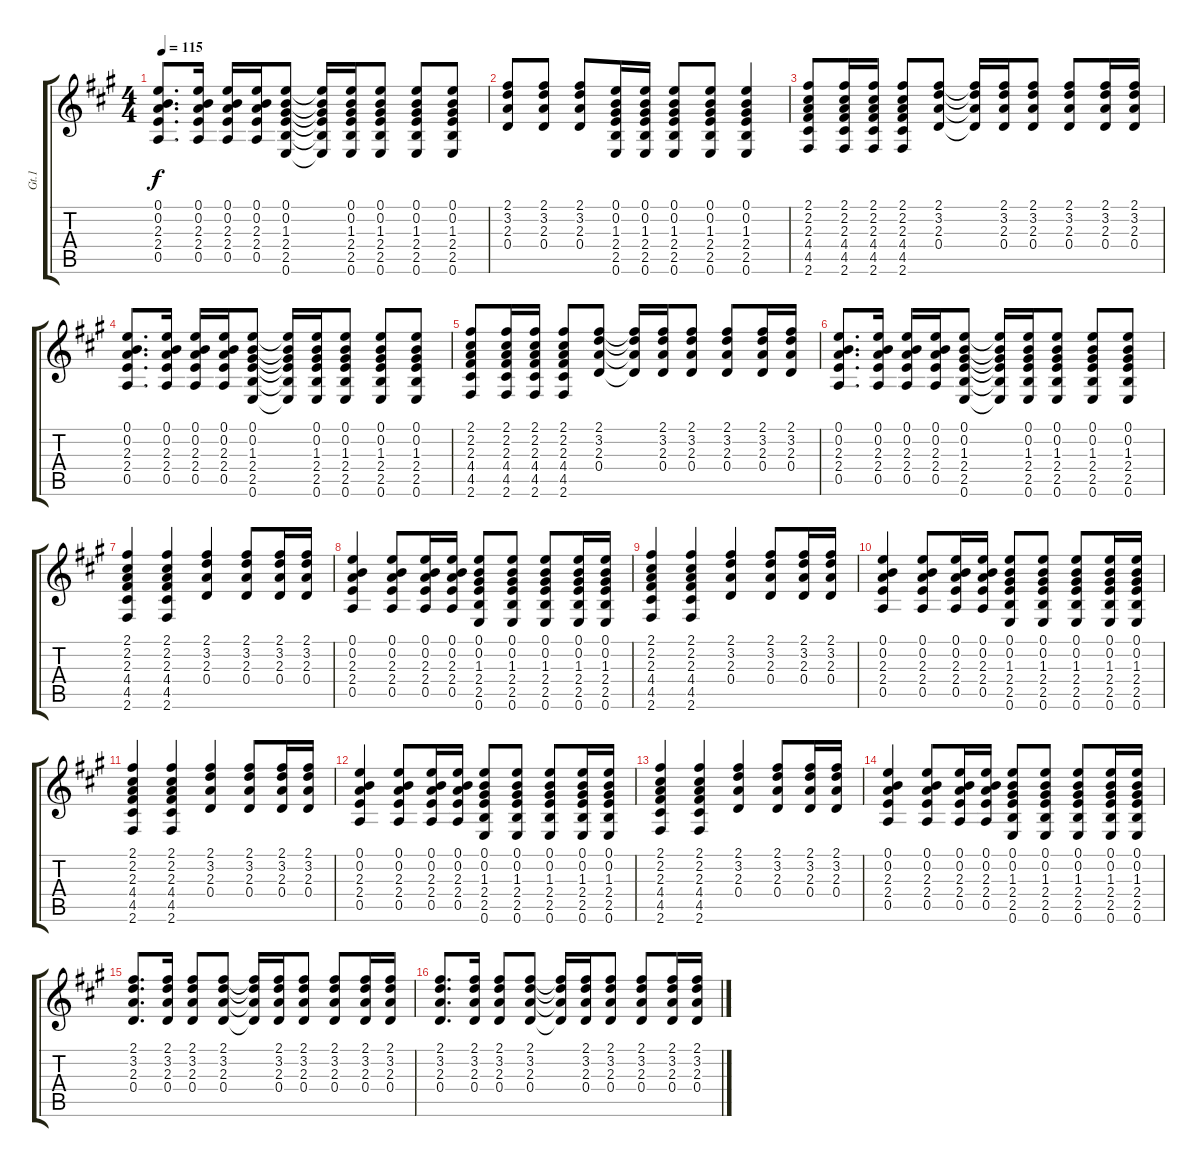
\track ("Gt.1" "Gt.1") {instrument acousticguitarsteel}
\staff {score tabs}
\tuning (E4 B3 G3 D3 A2 E2) {hide}
\ts (4 4)
\tempo 115
\clef g2
\ks a
(0.1 0.2 2.3 2.4 0.5).8{d dy f} (0.1 0.2 2.3 2.4 0.5).16 (0.1 0.2 2.3 2.4 0.5).16 (0.1 0.2 2.3 2.4 0.5).16 (0.1 0.2 1.3 2.4 2.5 0.6).8 (0.1{t} 0.2{t} 1.3{t} 2.4{t} 2.5{t} 0.6{t}).16 (0.1 0.2 1.3 2.4 2.5 0.6).16 (0.1 0.2 1.3 2.4 2.5 0.6).8 (0.1 0.2 1.3 2.4 2.5 0.6).8 (0.1 0.2 1.3 2.4 2.5 0.6).8 |
(2.1 3.2 2.3 0.4).8 (2.1 3.2 2.3 0.4).8 (2.1 3.2 2.3 0.4).8 (0.1 0.2 1.3 2.4 2.5 0.6).16 (0.1 0.2 1.3 2.4 2.5 0.6).16 (0.1 0.2 1.3 2.4 2.5 0.6).8 (0.1 0.2 1.3 2.4 2.5 0.6).8 (0.1 0.2 1.3 2.4 2.5 0.6).4 |
(2.1 2.2 2.3 4.4 4.5 2.6).8 (2.1 2.2 2.3 4.4 4.5 2.6).16 (2.1 2.2 2.3 4.4 4.5 2.6).16 (2.1 2.2 2.3 4.4 4.5 2.6).8 (2.1 3.2 2.3 0.4).8 (2.1{t} 3.2{t} 2.3{t} 0.4{t}).16 (2.1 3.2 2.3 0.4).16 (2.1 3.2 2.3 0.4).8 (2.1 3.2 2.3 0.4).8 (2.1 3.2 2.3 0.4).16 (2.1 3.2 2.3 0.4).16 |
(0.1 0.2 2.3 2.4 0.5).8{d} (0.1 0.2 2.3 2.4 0.5).16 (0.1 0.2 2.3 2.4 0.5).16 (0.1 0.2 2.3 2.4 0.5).16 (0.1 0.2 1.3 2.4 2.5 0.6).8 (0.1{t} 0.2{t} 1.3{t} 2.4{t} 2.5{t} 0.6{t}).16 (0.1 0.2 1.3 2.4 2.5 0.6).16 (0.1 0.2 1.3 2.4 2.5 0.6).8 (0.1 0.2 1.3 2.4 2.5 0.6).8 (0.1 0.2 1.3 2.4 2.5 0.6).8 |
(2.1 2.2 2.3 4.4 4.5 2.6).8 (2.1 2.2 2.3 4.4 4.5 2.6).16 (2.1 2.2 2.3 4.4 4.5 2.6).16 (2.1 2.2 2.3 4.4 4.5 2.6).8 (2.1 3.2 2.3 0.4).8 (2.1{t} 3.2{t} 2.3{t} 0.4{t}).16 (2.1 3.2 2.3 0.4).16 (2.1 3.2 2.3 0.4).8 (2.1 3.2 2.3 0.4).8 (2.1 3.2 2.3 0.4).16 (2.1 3.2 2.3 0.4).16 |
(0.1 0.2 2.3 2.4 0.5).8{d} (0.1 0.2 2.3 2.4 0.5).16 (0.1 0.2 2.3 2.4 0.5).16 (0.1 0.2 2.3 2.4 0.5).16 (0.1 0.2 1.3 2.4 2.5 0.6).8 (0.1{t} 0.2{t} 1.3{t} 2.4{t} 2.5{t} 0.6{t}).16 (0.1 0.2 1.3 2.4 2.5 0.6).16 (0.1 0.2 1.3 2.4 2.5 0.6).8 (0.1 0.2 1.3 2.4 2.5 0.6).8 (0.1 0.2 1.3 2.4 2.5 0.6).8 |
(2.1 2.2 2.3 4.4 4.5 2.6).4 (2.1 2.2 2.3 4.4 4.5 2.6).4 (2.1 3.2 2.3 0.4).4 (2.1 3.2 2.3 0.4).8 (2.1 3.2 2.3 0.4).16 (2.1 3.2 2.3 0.4).16 |
(0.1 0.2 2.3 2.4 0.5).4 (0.1 0.2 2.3 2.4 0.5).8 (0.1 0.2 2.3 2.4 0.5).16 (0.1 0.2 2.3 2.4 0.5).16 (0.1 0.2 1.3 2.4 2.5 0.6).8 (0.1 0.2 1.3 2.4 2.5 0.6).8 (0.1 0.2 1.3 2.4 2.5 0.6).8 (0.1 0.2 1.3 2.4 2.5 0.6).16 (0.1 0.2 1.3 2.4 2.5 0.6).16 |
(2.1 2.2 2.3 4.4 4.5 2.6).4 (2.1 2.2 2.3 4.4 4.5 2.6).4 (2.1 3.2 2.3 0.4).4 (2.1 3.2 2.3 0.4).8 (2.1 3.2 2.3 0.4).16 (2.1 3.2 2.3 0.4).16 |
(0.1 0.2 2.3 2.4 0.5).4 (0.1 0.2 2.3 2.4 0.5).8 (0.1 0.2 2.3 2.4 0.5).16 (0.1 0.2 2.3 2.4 0.5).16 (0.1 0.2 1.3 2.4 2.5 0.6).8 (0.1 0.2 1.3 2.4 2.5 0.6).8 (0.1 0.2 1.3 2.4 2.5 0.6).8 (0.1 0.2 1.3 2.4 2.5 0.6).16 (0.1 0.2 1.3 2.4 2.5 0.6).16 |
(2.1 2.2 2.3 4.4 4.5 2.6).4 (2.1 2.2 2.3 4.4 4.5 2.6).4 (2.1 3.2 2.3 0.4).4 (2.1 3.2 2.3 0.4).8 (2.1 3.2 2.3 0.4).16 (2.1 3.2 2.3 0.4).16 |
(0.1 0.2 2.3 2.4 0.5).4 (0.1 0.2 2.3 2.4 0.5).8 (0.1 0.2 2.3 2.4 0.5).16 (0.1 0.2 2.3 2.4 0.5).16 (0.1 0.2 1.3 2.4 2.5 0.6).8 (0.1 0.2 1.3 2.4 2.5 0.6).8 (0.1 0.2 1.3 2.4 2.5 0.6).8 (0.1 0.2 1.3 2.4 2.5 0.6).16 (0.1 0.2 1.3 2.4 2.5 0.6).16 |
(2.1 2.2 2.3 4.4 4.5 2.6).4 (2.1 2.2 2.3 4.4 4.5 2.6).4 (2.1 3.2 2.3 0.4).4 (2.1 3.2 2.3 0.4).8 (2.1 3.2 2.3 0.4).16 (2.1 3.2 2.3 0.4).16 |
(0.1 0.2 2.3 2.4 0.5).4 (0.1 0.2 2.3 2.4 0.5).8 (0.1 0.2 2.3 2.4 0.5).16 (0.1 0.2 2.3 2.4 0.5).16 (0.1 0.2 1.3 2.4 2.5 0.6).8 (0.1 0.2 1.3 2.4 2.5 0.6).8 (0.1 0.2 1.3 2.4 2.5 0.6).8 (0.1 0.2 1.3 2.4 2.5 0.6).16 (0.1 0.2 1.3 2.4 2.5 0.6).16 |
(2.1 3.2 2.3 0.4).8{d} (2.1 3.2 2.3 0.4).16 (2.1 3.2 2.3 0.4).8 (2.1 3.2 2.3 0.4).8 (2.1{t} 3.2{t} 2.3{t} 0.4{t}).16 (2.1 3.2 2.3 0.4).16 (2.1 3.2 2.3 0.4).8 (2.1 3.2 2.3 0.4).8 (2.1 3.2 2.3 0.4).16 (2.1 3.2 2.3 0.4).16 |
(2.1 3.2 2.3 0.4).8{d} (2.1 3.2 2.3 0.4).16 (2.1 3.2 2.3 0.4).8 (2.1 3.2 2.3 0.4).8 (2.1{t} 3.2{t} 2.3{t} 0.4{t}).16 (2.1 3.2 2.3 0.4).16 (2.1 3.2 2.3 0.4).8 (2.1 3.2 2.3 0.4).8 (2.1 3.2 2.3 0.4).16 (2.1 3.2 2.3 0.4).16
